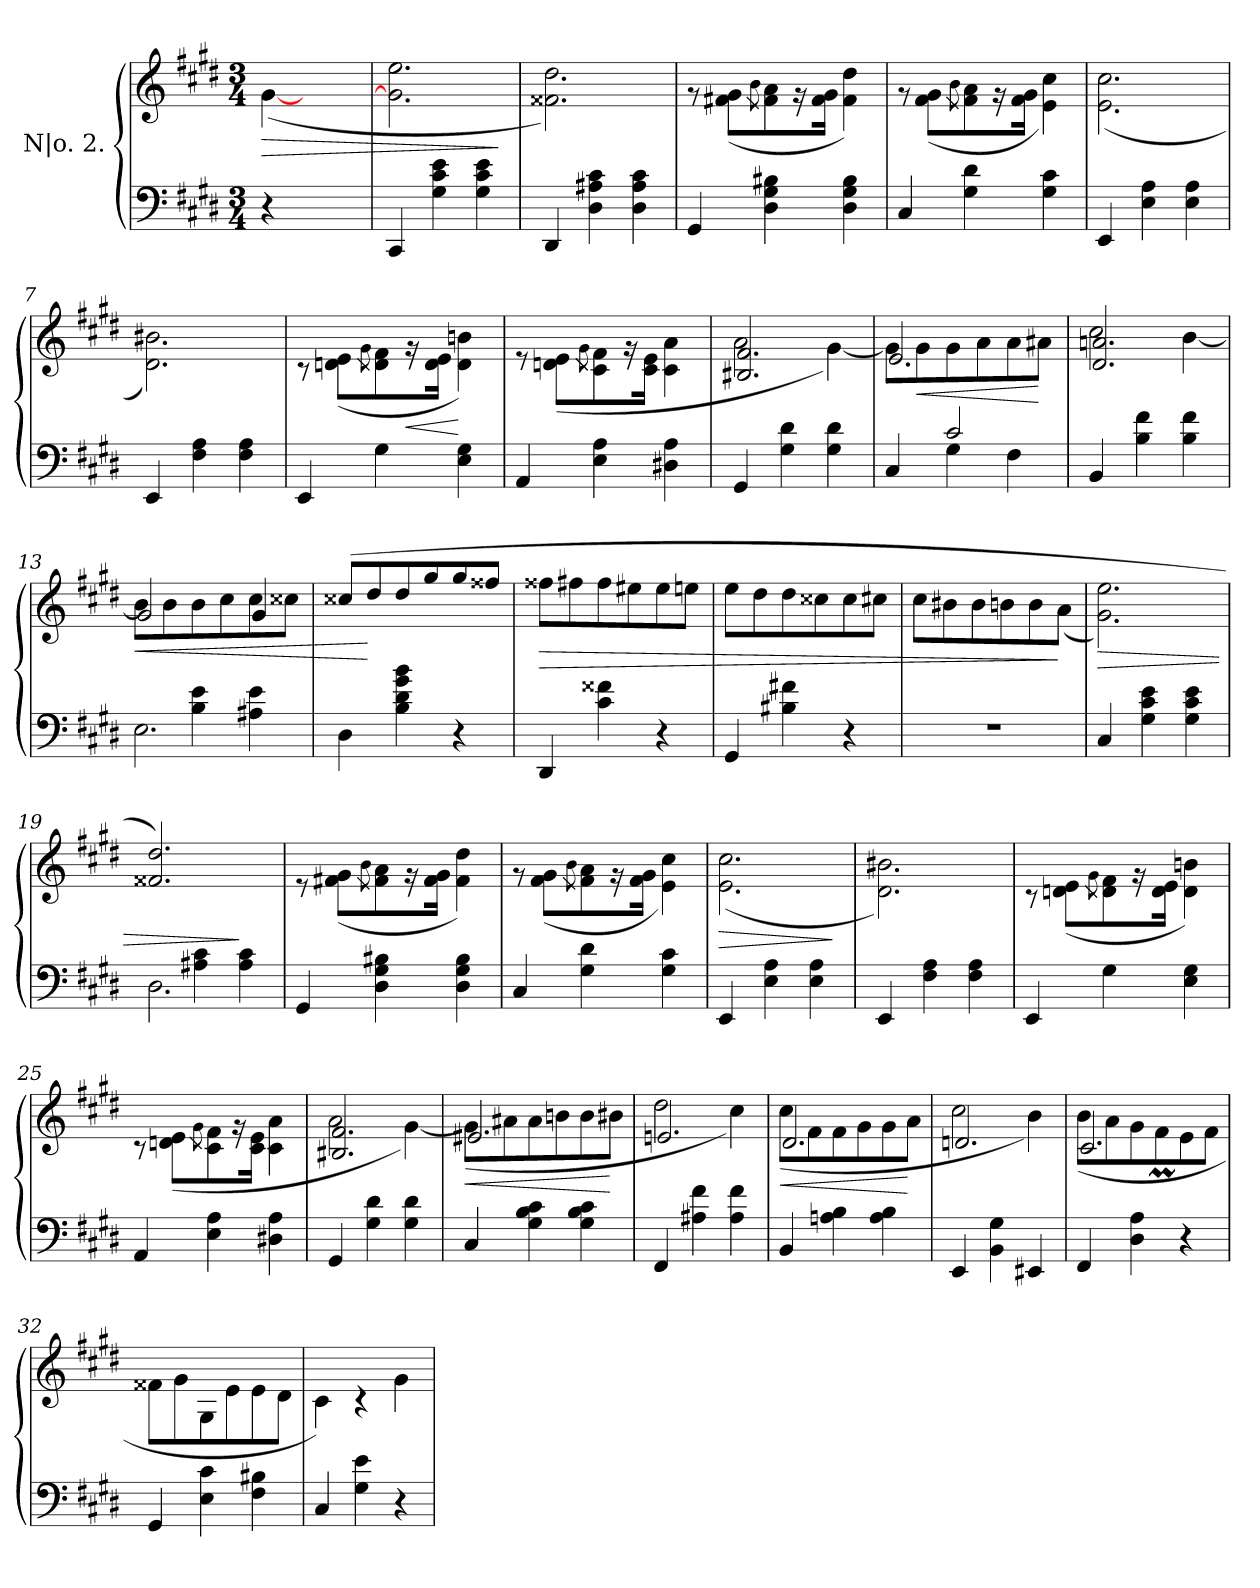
**kern	**kern	**dynam
*part1	*part1	*part1
*staff2	*staff1	*staff1/2
*I"N|o. 2.	*	*
*clefF4	*clefG2	*
*k[f#c#g#d#]	*k[f#c#g#d#]	*
*c#:	*c#:	*
*M3/4	*M3/4	*
=1	=1	=1
!	!	!LO:HP:b
*	*^	*
4r	2.ryy	(>[4g#\	>
2ryy	.	2ryy	.
=2	=2	=2	=2
4CC#/	2.ryy	2.g#\] 2.ee\	.
4G#\ 4c#\ 4e\	.	.	.
4G#\ 4c#\ 4e\	.	.	.
*	*v	*v	*
.	.	]
=3	=3	=3
*	*^	*
4DD#/	2.ryy	2.f##X\ 2.dd#\)	.
4D#\ 4A#X\ 4c#\	.	.	.
4D#\ 4A#\ 4c#\	.	.	.
=4	=4	=4	=4
4GG#/	2.ryy	8r	.
.	.	(<8f#X\ 8g#\L	.
.	.	8qb\	.
4D#\ 4G#\ 4B#X\	.	8f#\ 8a\	.
.	.	16rg	.
.	.	16f#\ 16g#\Jk	.
4D#\ 4G#\ 4B#\	.	4f#\ 4dd#\)	.
=5	=5	=5	=5
4C#/	2.ryy	8r	.
.	.	(<8f#\ 8g#\L	.
.	.	8qb\	.
4G#\ 4d#\	.	8f#\ 8a\	.
.	.	16rg	.
.	.	16f#\ 16g#\Jk	.
4G#\ 4c#\	.	4e\ 4cc#\)	.
=6	=6	=6	=6
4EE/	2.ryy	(<2.e\ 2.cc#\	.
4E\ 4A\	.	.	.
4E\ 4A\	.	.	.
=7	=7	=7	=7
4EE/	2.ryy	2.d#\ 2.b#X\)	.
4F#\ 4A\	.	.	.
4F#\ 4A\	.	.	.
!!LO:LB:g=z	!!
=8	=8	=8	=8
4EE/	2.ryy	8r	.
.	.	(<8dn\ 8e\L	.
.	.	8qg#\	.
4G#\	.	8d\ 8f#\	.
!	!	!	!LO:HP:b
.	.	16rg	<
.	.	16d\ 16e\Jk	.
4E\ 4G#\	.	4d\ 4bn\)	[
=9	=9	=9	=9
4AA/	2.ryy	8r	.
.	.	(>8dn\ 8e\L	.
.	.	8qg#\	.
4E\ 4A\	.	8c#\ 8f#\	.
.	.	16rg	.
.	.	16c#\ 16e\Jk	.
4D#X\ 4A\	.	4c#\ 4a\	.
=10	=10	=10	=10
*	*	*^	*
4GG#/	2.ryy	2a\	2.B#X/ 2.f#/	.
4G#\ 4d#\	.	.	.	.
4G#\ 4d#\	.	[4g#\)	.	.
=11	=11	=11	=11	=11
*^	*	*	*	*
4C#/	4ryy	8ryy	8g#\L]	2.e/	.
!	!	!	!	!	!LO:HP:b
.	.	8ryy	8g#\	.	<
2c#/	4G#\	4ryy	8g#\	.	.
.	.	.	8a\	.	.
.	4F#\	4ryy	8a\	.	.
.	.	.	8a#X\J	.	[
*v	*v	*	*	*	*
=12	=12	=12	=12	=12
4BB/	2.ryy	2cc#\	2.d#/ 2.an/	.
4B\ 4f#\	.	.	.	.
4B\ 4f#\	.	[4b\	.	.
!!LO:LB:g=z	!!	!!
=13	=13	=13	=13	=13
*^	*	*	*	*
!	!	!	!	!	!LO:HP:b
4ryy	2.E\	2.ryy	8b\L]	2g#/	<
.	.	.	8b\	.	.
4B\ 4e\	.	.	8b\	.	.
.	.	.	8cc#\	.	.
4A#X\ 4e\	.	.	8cc#\	4g#/	.
.	.	.	8cc##X\J	.	.
*v	*v	*	*	*	*
*	*	*v	*v	*
=14	=14	=14	=14
4D#\	2.ryy	(>8cc##X/L	.
.	.	8dd#/	[
4B\ 4d#\ 4g#\ 4b\	.	8dd#/	.
.	.	8gg#/	.
4r	.	8gg#/	.
.	.	8ff##X/J	.
=15	=15	=15	=15
!	!	!	!LO:HP:b
4DD#/	2.ryy	8ff##X\L	>
.	.	8ff#X\	.
4c#\ 4f##X\	.	8ff#\	.
.	.	8ee#X\	.
4r	.	8ee#\	.
.	.	8een\J	.
=16	=16	=16	=16
4GG#/	2.ryy	8ee\L	.
.	.	8dd#\	.
4B#X\ 4f#X\	.	8dd#\	.
.	.	8cc##X\	.
4r	.	8cc##\	.
.	.	8cc#X\J	.
=17	=17	=17	=17
2.rF	2.ryy	8cc#\L	.
.	.	8b#X\	.
.	.	8b#\	.
.	.	8bn\	.
.	.	8b\	.
.	.	(>8a\J	]
!!LO:LB:g=z	!!
=18	=18	=18	=18
!	!	!	!LO:HP:b
4C#/	2.ryy	2.g#\ 2.ee\)	>
4G#\ 4c#\ 4e\	.	.	.
4G#\ 4c#\ 4e\	.	.	.
=19	=19	=19	=19
*^	*	*^	*
4ryy	2.D#\	2.ryy	2ryy	2.f##X/ 2.dd#/)	.
4A#X\ 4c#\	.	.	.	.	.
4A#\ 4c#\	.	.	4ryy	.	]
*v	*v	*	*	*	*
*	*	*v	*v	*
=20	=20	=20	=20
4GG#/	2.ryy	8r	.
.	.	(<8f#X\ 8g#\L	.
.	.	8qb\	.
4D#\ 4G#\ 4B#X\	.	8f#\ 8a\	.
.	.	16r	.
.	.	16f#\ 16g#\Jk	.
4D#\ 4G#\ 4B#\	.	4f#\ 4dd#\)	.
=21	=21	=21	=21
4C#/	2.ryy	8r	.
.	.	(<8f#\ 8g#\L	.
.	.	8qb\	.
4G#\ 4d#\	.	8f#\ 8a\	.
.	.	16r	.
.	.	16f#\ 16g#\Jk	.
4G#\ 4c#\	.	4e\ 4cc#\)	.
=22	=22	=22	=22
!	!	!	!LO:HP:b
4EE/	2.ryy	(<2.e\ 2.cc#\	>
4E\ 4A\	.	.	.
4E\ 4A\	.	.	.
*	*v	*v	*
.	.	]
=23	=23	=23
*	*^	*
4EE/	2.ryy	2.d#\ 2.b#X\)	.
4F#\ 4A\	.	.	.
4F#\ 4A\	.	.	.
!!LO:LB:g=z	!!
=24	=24	=24	=24
4EE/	2.ryy	8r	.
.	.	(<8dn\ 8e\L	.
.	.	8qg#\	.
4G#\	.	8d\ 8f#\	.
.	.	16rg	.
.	.	16d\ 16e\Jk	.
4E\ 4G#\	.	4d\ 4bn\)	.
=25	=25	=25	=25
4AA/	2.ryy	8r	.
.	.	(>8dn\ 8e\L	.
.	.	8qg#\	.
4E\ 4A\	.	8c#\ 8f#\	.
.	.	16rg	.
.	.	16c#\ 16e\Jk	.
4D#X\ 4A\	.	4c#\ 4a\	.
=26	=26	=26	=26
*	*	*^	*
4GG#/	2.ryy	2a\	2.B#X/ 2.f#/	.
4G#\ 4d#\	.	.	.	.
4G#\ 4d#\	.	[4g#\)	.	.
=27	=27	=27	=27	=27
!	!	!	!	!LO:HP:b
4C#/	2.ryy	(>8g#\L]	2.e#X/	<
.	.	8a#X\	.	.
4G#\ 4B\ 4c#\	.	8a#\	.	.
.	.	8bn\	.	.
4G#\ 4B\ 4c#\	.	8b\	.	.
.	.	8b#X\J	.	[
=28	=28	=28	=28	=28
4FF#/	2.ryy	2dd#\	2.en/	.
4A#X\ 4f#\	.	.	.	.
4A#\ 4f#\	.	4cc#\)	.	.
!!LO:PB:g=z	!!	!!
=29	=29	=29	=29	=29
!	!	!	!	!LO:HP:b
4BB/	2.ryy	(>8cc#\L	2.d#/	<
.	.	8f#\	.	.
4An\ 4B\	.	8f#\	.	.
.	.	8g#\	.	.
4A\ 4B\	.	8g#\	.	.
.	.	8a\J	.	[
=30	=30	=30	=30	=30
4EE/	2.ryy	2cc#\	2.dn/	.
4BB\ 4G#\	.	.	.	.
4EE#X/	.	4b\)	.	.
=31	=31	=31	=31	=31
4FF#/	2.ryy	(>8b\L	2.c#/	.
.	.	8a\	.	.
4D#\ 4A\	.	8g#\	.	.
.	.	8f#M\	.	.
4r	.	8e\	.	.
.	.	8f#\J	.	.
*	*	*v	*v	*
=32	=32	=32	=32
4GG#/	2.ryy	8f##X\L	.
.	.	8g#\	.
4E\ 4c#\	.	8G#\	.
.	.	8e\	.
4F#\ 4B#X\	.	8e\	.
.	.	8d#\J	.
=33	=33	=33	=33
4C#/	2.ryy	4c#\)	.
4G#\ 4e\	.	4r	.
4r	.	4g#\	.
*	*v	*v	*
=	=	=
*-	*-	*-
